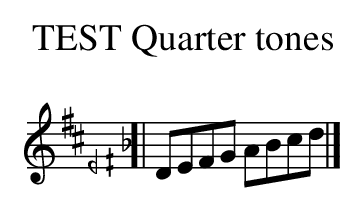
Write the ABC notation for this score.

X:1
T:TEST Quarter tones
K:D_/E^/F_B
[| DEFG ABcd |]
